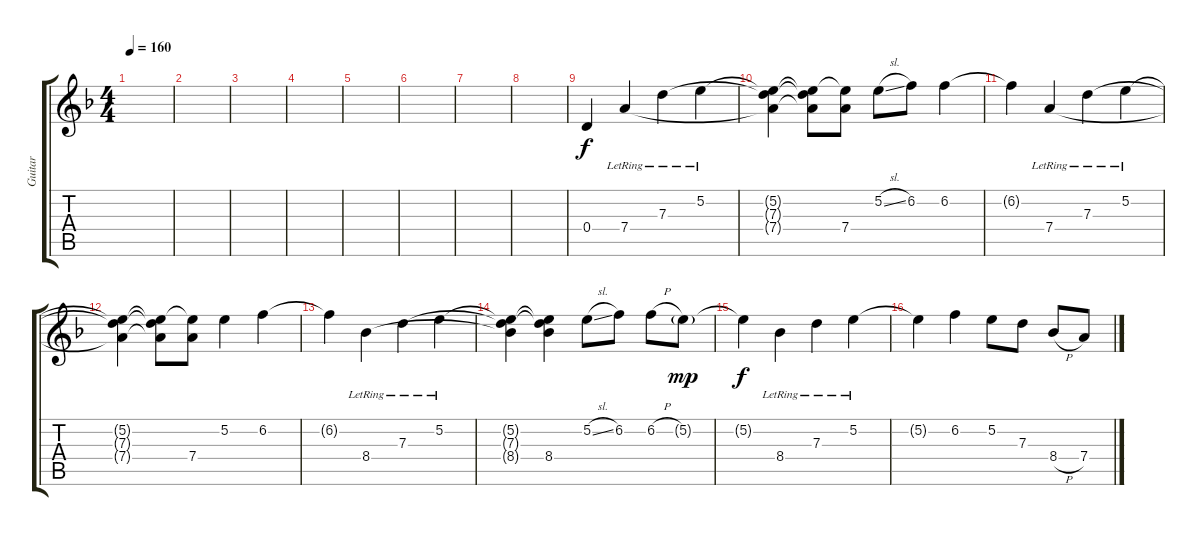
\track ("Guitar" "Guitar") {instrument acousticguitarsteel}
\staff {score tabs}
\tuning (E4 B3 G3 D3 A2 D2) {hide}
\ts (4 4)
\tempo 160
\clef g2
\ks dminor
|
|
|
|
|
|
|
|
0.4.4 7.4{lr}.4 7.3{lr}.4 5.2{lr}.4 |
(5.2{t} 7.3{t} 7.4{t}).4 (5.2{t} 7.3{t} 7.4{t}).8 (5.2{t} 7.4).8 5.2{sl}.8 6.2.8 6.2.4 |
6.2{t}.4 7.4{lr}.4 7.3{lr}.4 5.2{lr}.4 |
(5.2{t} 7.3{t} 7.4{t}).4 (5.2{t} 7.3{t} 7.4{t}).8 (5.2{t} 7.4).8 5.2.4 6.2.4 |
6.2{t}.4 8.4{lr}.4 7.3{lr}.4 5.2{lr}.4 |
(5.2{t} 7.3{t} 8.4{t}).4 (5.2{t} 7.3{t} 8.4).4 5.2{sl}.8 6.2.8 6.2{h}.8 5.2{g}.8{dy mp} |
5.2{t}.4{dy f} 8.4{lr}.4 7.3{lr}.4 5.2{lr}.4 |
5.2{t}.4 6.2.4 5.2.8 7.3.8 8.4{h}.8 7.4.8
